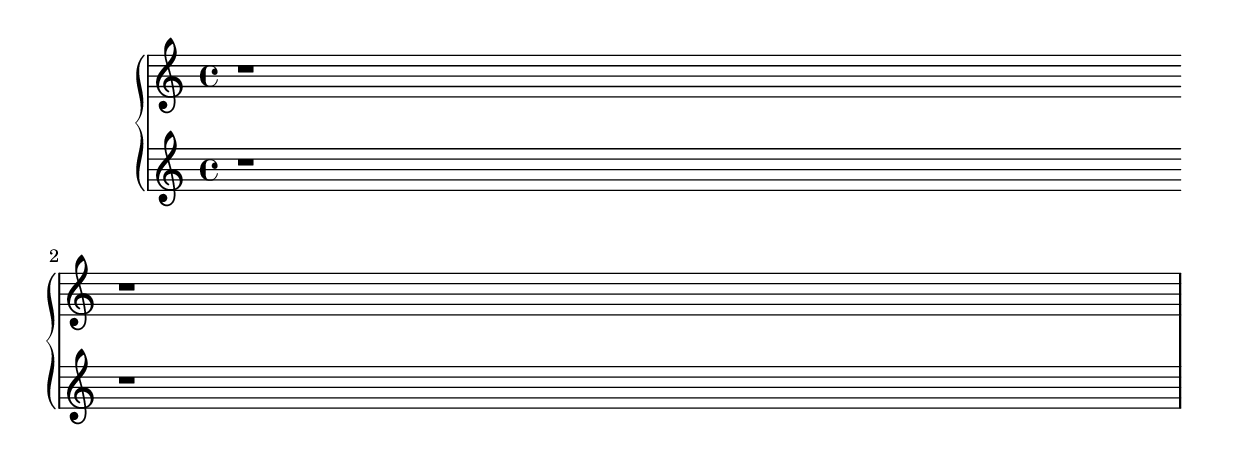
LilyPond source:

\version "2.7.13"

\header {

  texidoc = "At the beginning of a system, the @code{|:} repeat
barline is drawn between the staves, but the @code{:|} is not."

}

\layout{ raggedright = ##t }


\new PianoStaff <<
  \context Staff = "up" {
    \bar "|:" r1
    \bar ":|" \break r1
  }
  \context Staff = "down" { r r }
>>


